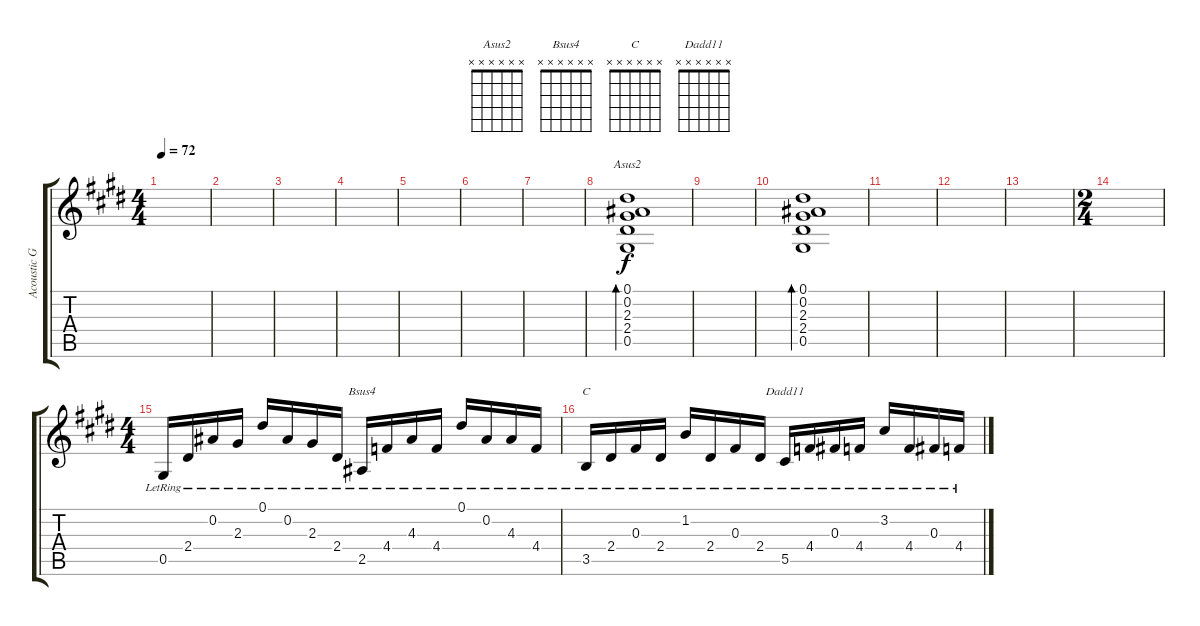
\track ("Acoustic Guitar" "Acoustic G") {instrument acousticguitarsteel}
\staff {score tabs}
\tuning (Eb4 Bb3 Gb3 Db3 Ab2 Eb2) {hide}
\chord ("Asus2" x x x x x x)
\chord ("Bsus4" x x x x x x)
\chord ("C" x x x x x x)
\chord ("Dadd11" x x x x x x)
\ts (4 4)
\tempo 72
\clef g2
\ks e
|
|
|
|
|
|
|
(0.1 0.2 2.3 2.4 0.5).1{bd 120 ch "Asus2"} |
|
(0.1 0.2 2.3 2.4 0.5).1{bd 120} |
|
|
|
\ts (2 4)
|
\ts (4 4)
0.5{lr}.16 2.4{lr}.16 0.2{lr}.16 2.3{lr}.16 0.1{lr}.16 0.2{lr}.16 2.3{lr}.16 2.4{lr}.16 2.5{lr}.16{ch "Bsus4"} 4.4{lr}.16 4.3{lr}.16 4.4{lr}.16 0.1{lr}.16 0.2{lr}.16 4.3{lr}.16 4.4{lr}.16 |
3.5{lr}.16{ch "C"} 2.4{lr}.16 0.3{lr}.16 2.4{lr}.16 1.2{lr}.16 2.4{lr}.16 0.3{lr}.16 2.4{lr}.16 5.5{lr}.16{ch "Dadd11"} 4.4{lr}.16 0.3{lr}.16 4.4{lr}.16 3.2{lr}.16 4.4{lr}.16 0.3{lr}.16 4.4{lr}.16
